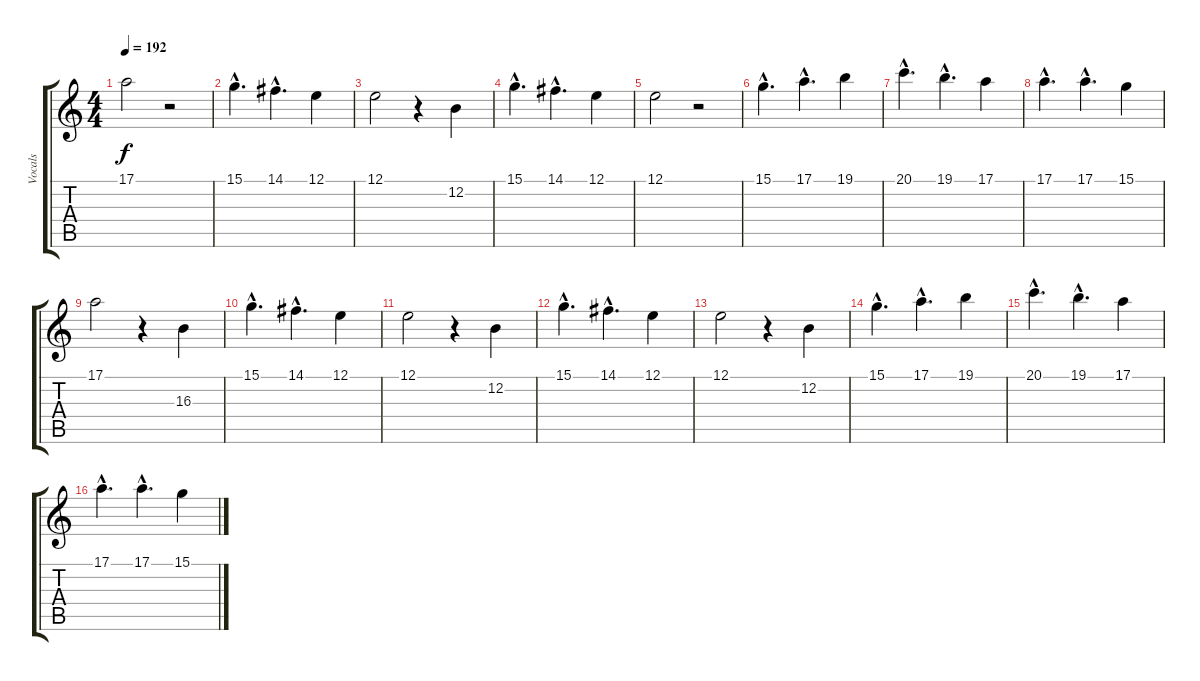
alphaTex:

\track ("Vocals" "Vocals") {instrument synthvoice}
\staff {score tabs}
\tuning (E4 B3 G3 D3 A2 E2) {hide}
\ts (4 4)
\tempo 192
\clef g2
\ks c
17.1.2{dy f} r.2 |
15.1{hac}.4{d} 14.1{hac}.4{d} 12.1.4 |
12.1.2 r.4 12.2.4 |
15.1{hac}.4{d} 14.1{hac}.4{d} 12.1.4 |
12.1.2 r.2 |
15.1{hac}.4{d} 17.1{hac}.4{d} 19.1.4 |
20.1{hac}.4{d} 19.1{hac}.4{d} 17.1.4 |
17.1{hac}.4{d} 17.1{hac}.4{d} 15.1.4 |
17.1.2 r.4 16.3.4 |
15.1{hac}.4{d} 14.1{hac}.4{d} 12.1.4 |
12.1.2 r.4 12.2.4 |
15.1{hac}.4{d} 14.1{hac}.4{d} 12.1.4 |
12.1.2 r.4 12.2.4 |
15.1{hac}.4{d} 17.1{hac}.4{d} 19.1.4 |
20.1{hac}.4{d} 19.1{hac}.4{d} 17.1.4 |
17.1{hac}.4{d} 17.1{hac}.4{d} 15.1.4
